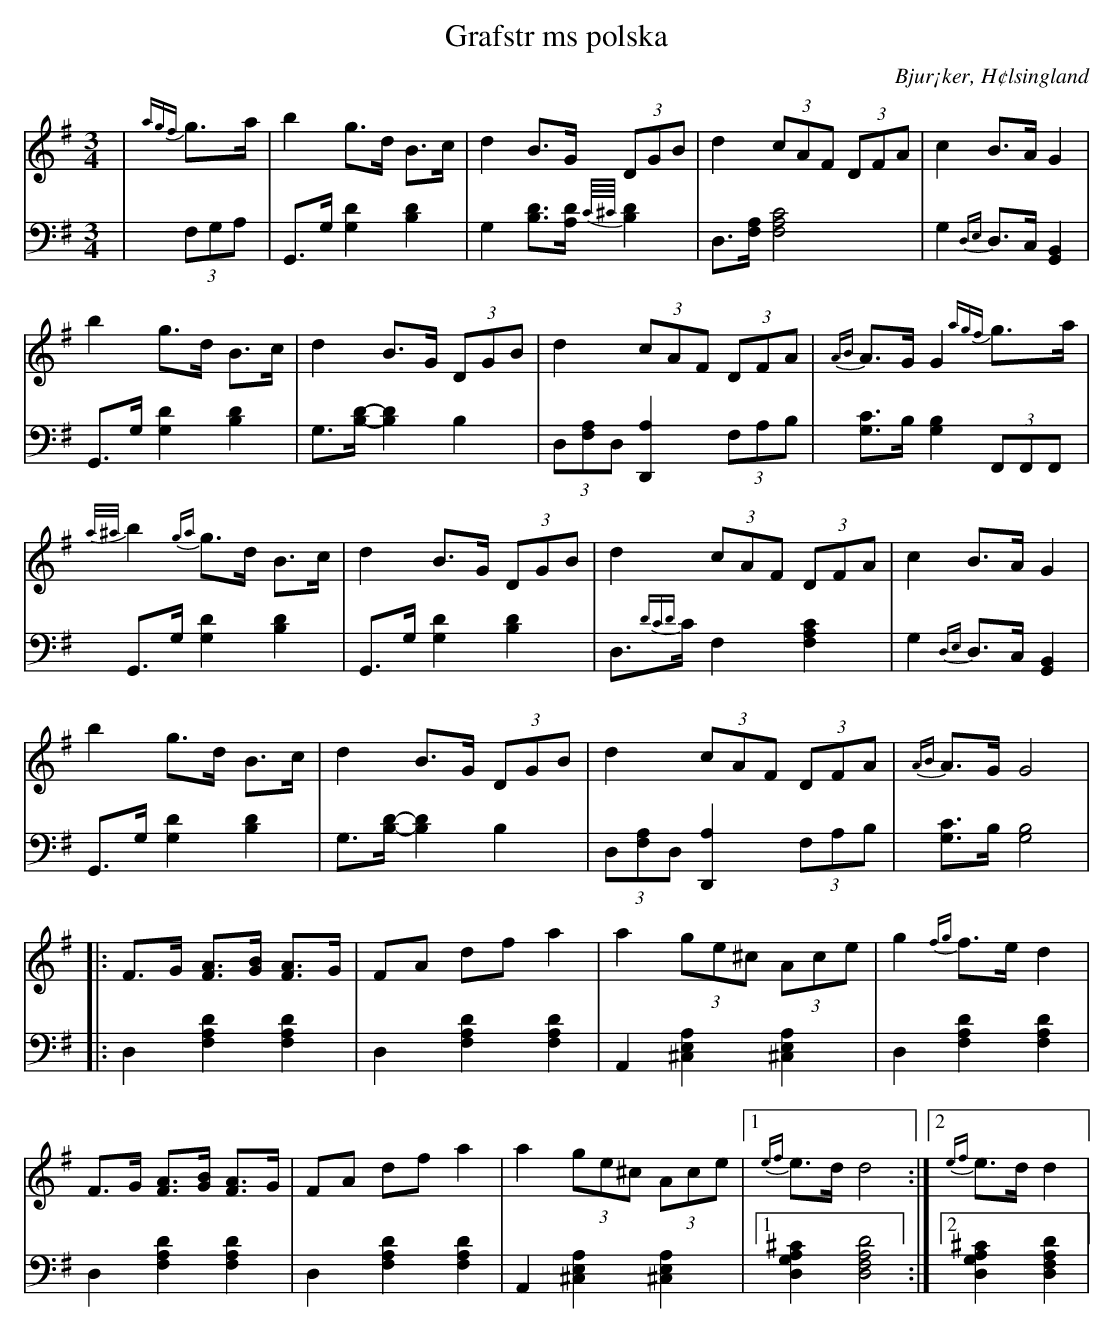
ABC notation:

X:1
T: Grafstr ms polska
O: Bjur¡ker, H¢lsingland
M: 3/4
L: 1/8
K: G
V:1
V:2
V: 1
|{agf}g>a|b2 g>d B>c|d2 B>G (3DGB|d2 (3cAF (3DFA|c2 B>A G2|
b2 g>d B>c|d2 B>G (3DGB|d2 (3cAF (3DFA|{AB}A>G G2 {agf}g>a|
{a/^a/}b2 {ga}g>d B>c|d2 B>G (3DGB|d2 (3cAF (3DFA|c2 B>A G2|
b2 g>d B>c|d2 B>G (3DGB|d2 (3cAF (3DFA|{AB}A>G G4|
|:F>G [FA]>[GB] [FA]>G |FA df a2 |a2 (3ge^c (3Ace |g2 {fg}f>e d2 |
F>G [FA]>[GB] [FA]>G |FA df a2 |a2 (3ge^c (3Ace |1 {ef}e>d d4:|2 {ef}e>d d2|
V:2 clef=bass
|(3F,G,A, | G,,>G, [G,2D2] [B,2D2]|G,2 [B,D]>[A,D] {C//^C//}[B,D]2|D,>[F,A,] [F,4A,4C4]| G,2 {D,E,}D,>C, [G,,2B,,2]|
 G,,>G, [G,2D2] [B,2D2]|G,>[B,D]-[B,2D2] B,2|(3D,[F,A,]D, [D,,2A,2] (3F,A,B,| [G,C]>B, [G,2B,2](3F,,F,,F,,|
G,,>G, [G,2D2] [B,2D2]|G,,>G, [G,2D2] [B,2D2]|D,>{DCD}C F,2 [F,2A,2C2]| G,2 {D,E,}D,>C, [G,,2B,,2]|
 G,,>G, [G,2D2] [B,2D2]|G,>[B,D]-[B,2D2] B,2|(3D,[F,A,]D, [D,,2A,2] (3F,A,B,| [G,C]>B, [G,4B,4]|
|:D,2 [F,2A,2D2] [F,2A,2D2]|D,2 [F,2A,2D2] [F,2A,2D2]| A,,2 [^C,2E,2A,2] [^C,2E,2A,2]|D,2 [F,2A,2D2] [F,2A,2D2] |
D,2 [F,2A,2D2] [F,2A,2D2] | D,2 [F,2A,2D2] [F,2A,2D2] | A,,2 [^C,2E,2A,2] [^C,2E,2A,2]|1 [D,2G,2A,2^C2] [D,4F,4A,4D4]:|2 [D,2G,2A,2^C2] [D,2F,2A,2D2]|
